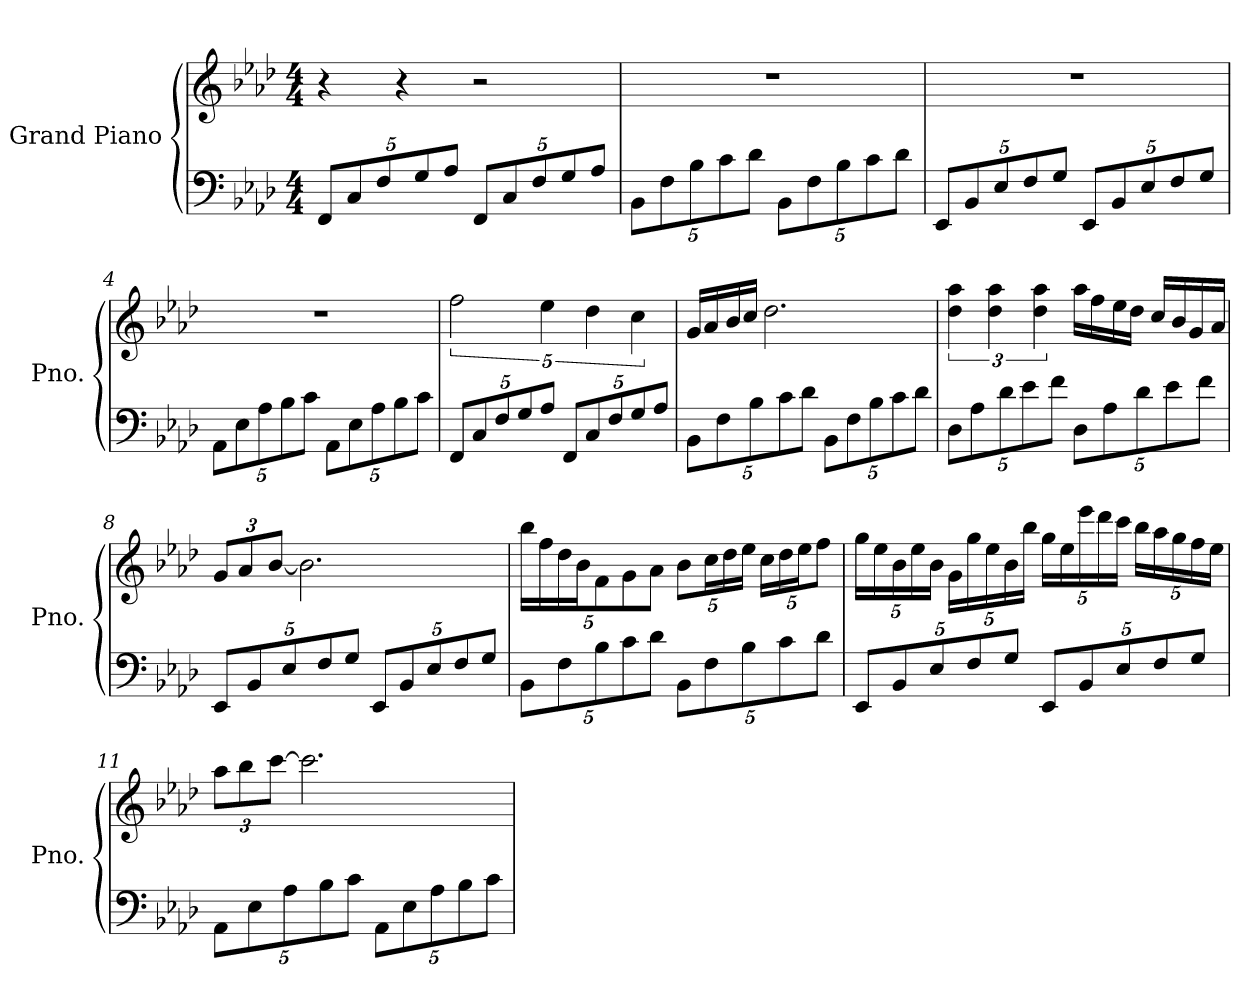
**kern	**kern
*part1	*part1
*staff2	*staff1
*I"Grand Piano	*
*I'Pno.	*
*clefF4	*clefG2
*k[b-e-a-d-]	*k[b-e-a-d-]
*M4/4	*M4/4
*MM100	*MM100
*Xbrackettup	*
=1	=1
10FF/L	4r
10C/	.
10F/	.
.	4r
10G/	.
10A-/J	.
10FF/L	2r
10C/	.
10F/	.
10G/	.
10A-/J	.
=2	=2
10BB-\L	1r
10F\	.
10B-\	.
10c\	.
10d-\J	.
10BB-\L	.
10F\	.
10B-\	.
10c\	.
10d-\J	.
=3	=3
10EE-/L	1r
10BB-/	.
10E-/	.
10F/	.
10G/J	.
10EE-/L	.
10BB-/	.
10E-/	.
10F/	.
10G/J	.
=4	=4
10AA-\L	1r
10E-\	.
10A-\	.
10B-\	.
10c\J	.
10AA-\L	.
10E-\	.
10A-\	.
10B-\	.
10c\J	.
!!LO:LB:g=z
=5	=5
10FF/L	5%2ff\
10C/	.
10F/	.
10G/	.
10A-/J	5ee-\
10FF/L	.
10C/	5dd-\
10F/	.
10G/	5cc\
10A-/J	.
=6	=6
10BB-\L	16g/LL
.	16a-/
10F\	.
.	16b-/
.	16cc/JJ
10B-\	.
.	2.dd-\
10c\	.
10d-\J	.
10BB-\L	.
10F\	.
10B-\	.
10c\	.
10d-\J	.
=7	=7
10D-\L	6dd-\ 6aa-\
10A-\	.
.	6dd-\ 6aa-\
10d-\	.
10e-\	.
.	6dd-\ 6aa-\
10f\J	.
10D-\L	16aa-\LL
.	16ff\
10A-\	.
.	16ee-\
.	16dd-\JJ
10d-\	.
.	16cc/LL
10e-\	.
.	16b-/
.	16g/
10f\J	.
.	16a-/JJ
!!LO:LB:g=z
=8	=8
*	*Xbrackettup
10EE-/L	12g/L
.	12a-/
10BB-/	.
.	[12b-/J
10E-/	.
.	2.b-\]
10F/	.
10G/J	.
10EE-/L	.
10BB-/	.
10E-/	.
10F/	.
10G/J	.
=9	=9
10BB-\L	20bb-\LL
.	20ff\
10F\	20dd-\
.	20b-\J
10B-\	10f\
10c\	10g\
10d-\J	10a-\J
10BB-\L	10b-\L
10F\	20cc\L
.	20dd-\
10B-\	20ee-\JJ
.	20cc\LL
10c\	20dd-\
.	20ee-\J
10d-\J	10ff\J
!!LO:LB:g=z
=10	=10
10EE-/L	20gg\LL
.	20ee-\
10BB-/	20b-\
.	20ee-\
10E-/	20b-\JJ
.	20g\LL
10F/	20gg\
.	20ee-\
10G/J	20b-\
.	20bb-\JJ
10EE-/L	20gg\LL
.	20ee-\
10BB-/	20eee-\
.	20ddd-\
10E-/	20ccc\JJ
.	20bb-\LL
10F/	20aa-\
.	20gg\
10G/J	20ff\
.	20ee-\JJ
=11	=11
10AA-\L	12aa-\L
.	12bb-\
10E-\	.
.	[12ccc\J
10A-\	.
.	2.ccc\]
10B-\	.
10c\J	.
10AA-\L	.
10E-\	.
10A-\	.
10B-\	.
10c\J	.
=	=
*-	*-
